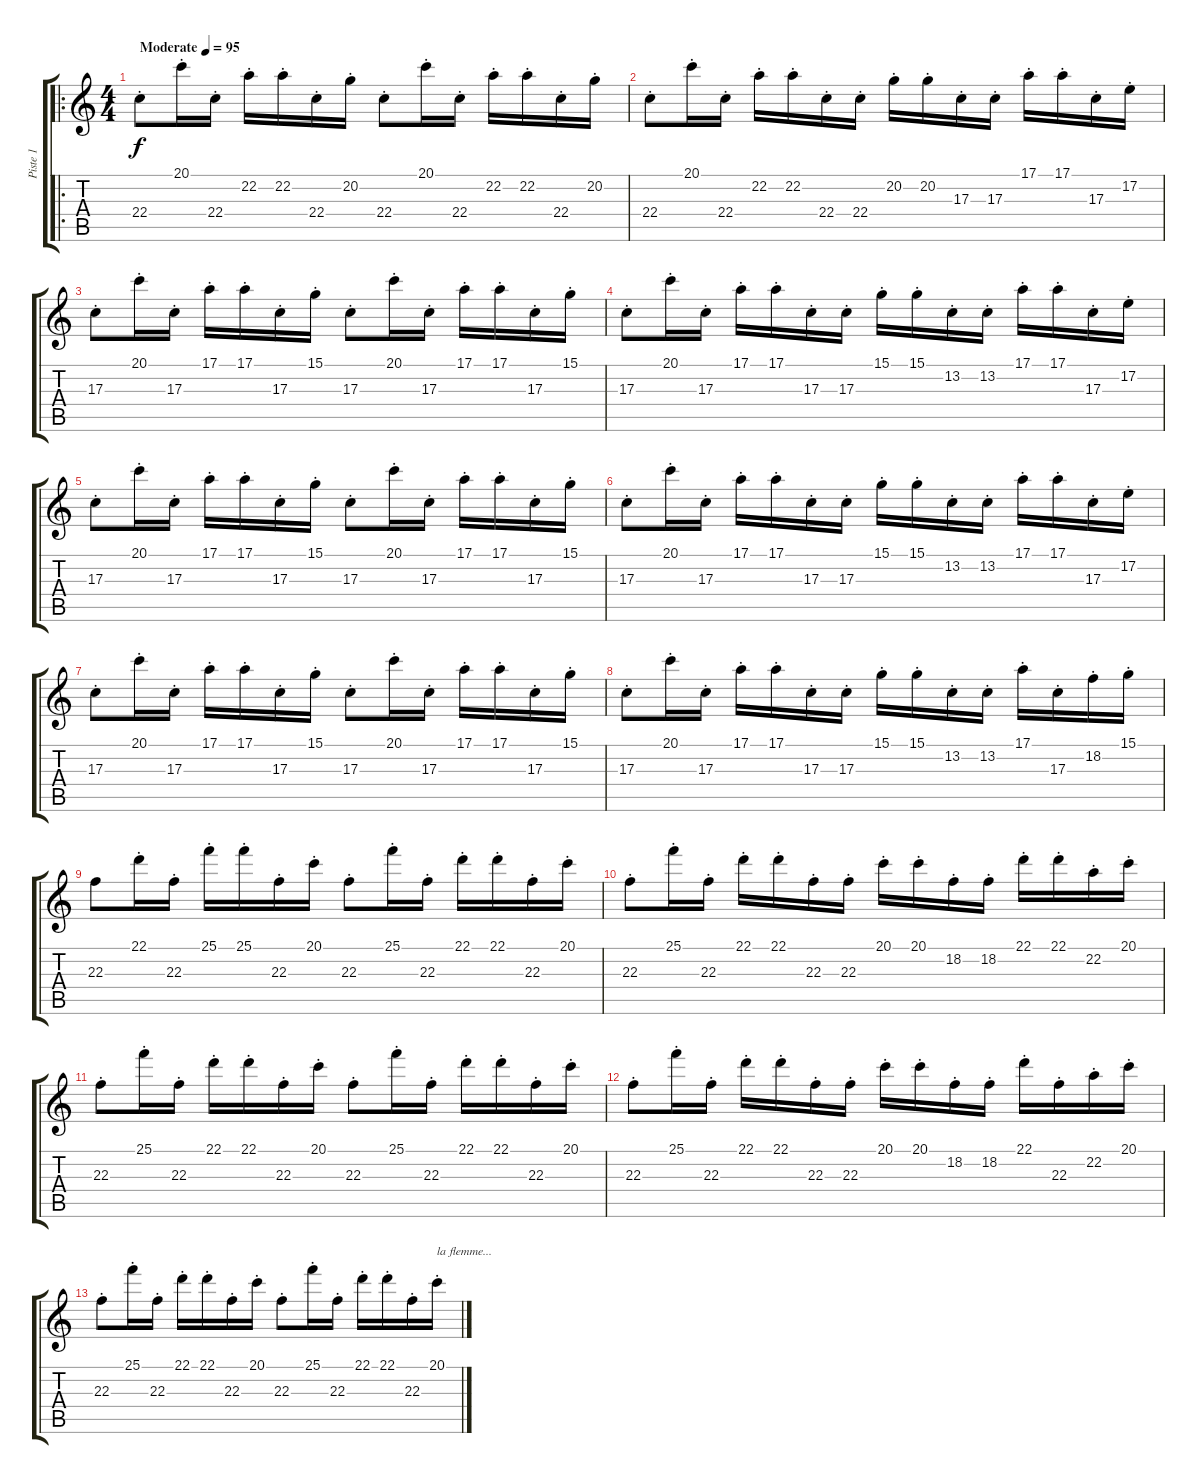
\track ("Piste 1" "Piste 1") {instrument acousticgrandpiano}
\staff {score tabs}
\tuning (E4 B3 G3 D3 A2 E2) {hide}
\ro
\ts (4 4)
\tempo (95 "Moderate")
\clef g2
\ks c
22.4{st}.8{dy f instrument acousticgrandpiano} 20.1{st}.16 22.4{st}.16 22.2{st}.16 22.2{st}.16 22.4{st}.16 20.2{st}.16 22.4{st}.8 20.1{st}.16 22.4{st}.16 22.2{st}.16 22.2{st}.16 22.4{st}.16 20.2{st}.16 |
22.4{st}.8 20.1{st}.16 22.4{st}.16 22.2{st}.16 22.2{st}.16 22.4{st}.16 22.4{st}.16 20.2{st}.16 20.2{st}.16 17.3{st}.16 17.3{st}.16 17.1{st}.16 17.1{st}.16 17.3{st}.16 17.2{st}.16 |
17.3{st}.8 20.1{st}.16 17.3{st}.16 17.1{st}.16 17.1{st}.16 17.3{st}.16 15.1{st}.16 17.3{st}.8 20.1{st}.16 17.3{st}.16 17.1{st}.16 17.1{st}.16 17.3{st}.16 15.1{st}.16 |
17.3{st}.8 20.1{st}.16 17.3{st}.16 17.1{st}.16 17.1{st}.16 17.3{st}.16 17.3{st}.16 15.1{st}.16 15.1{st}.16 13.2{st}.16 13.2{st}.16 17.1{st}.16 17.1{st}.16 17.3{st}.16 17.2{st}.16 |
17.3{st}.8 20.1{st}.16 17.3{st}.16 17.1{st}.16 17.1{st}.16 17.3{st}.16 15.1{st}.16 17.3{st}.8 20.1{st}.16 17.3{st}.16 17.1{st}.16 17.1{st}.16 17.3{st}.16 15.1{st}.16 |
17.3{st}.8 20.1{st}.16 17.3{st}.16 17.1{st}.16 17.1{st}.16 17.3{st}.16 17.3{st}.16 15.1{st}.16 15.1{st}.16 13.2{st}.16 13.2{st}.16 17.1{st}.16 17.1{st}.16 17.3{st}.16 17.2{st}.16 |
17.3{st}.8 20.1{st}.16 17.3{st}.16 17.1{st}.16 17.1{st}.16 17.3{st}.16 15.1{st}.16 17.3{st}.8 20.1{st}.16 17.3{st}.16 17.1{st}.16 17.1{st}.16 17.3{st}.16 15.1{st}.16 |
17.3{st}.8 20.1{st}.16 17.3{st}.16 17.1{st}.16 17.1{st}.16 17.3{st}.16 17.3{st}.16 15.1{st}.16 15.1{st}.16 13.2{st}.16 13.2{st}.16 17.1{st}.16 17.3{st}.16 18.2{st}.16 15.1{st}.16 |
22.3.8 22.1{st}.16 22.3{st}.16 25.1{st}.16 25.1{st}.16 22.3{st}.16 20.1{st}.16 22.3{st}.8 25.1{st}.16 22.3{st}.16 22.1{st}.16 22.1{st}.16 22.3{st}.16 20.1{st}.16 |
22.3{st}.8 25.1{st}.16 22.3{st}.16 22.1{st}.16 22.1{st}.16 22.3{st}.16 22.3{st}.16 20.1{st}.16 20.1{st}.16 18.2{st}.16 18.2{st}.16 22.1{st}.16 22.1{st}.16 22.2{st}.16 20.1{st}.16 |
22.3{st}.8 25.1{st}.16 22.3{st}.16 22.1{st}.16 22.1{st}.16 22.3{st}.16 20.1{st}.16 22.3{st}.8 25.1{st}.16 22.3{st}.16 22.1{st}.16 22.1{st}.16 22.3{st}.16 20.1{st}.16 |
22.3{st}.8 25.1{st}.16 22.3{st}.16 22.1{st}.16 22.1{st}.16 22.3{st}.16 22.3{st}.16 20.1{st}.16 20.1{st}.16 18.2{st}.16 18.2{st}.16 22.1{st}.16 22.3{st}.16 22.2{st}.16 20.1{st}.16 |
22.3{st}.8 25.1{st}.16 22.3{st}.16 22.1{st}.16 22.1{st}.16 22.3{st}.16 20.1{st}.16 22.3{st}.8 25.1{st}.16 22.3{st}.16 22.1{st}.16 22.1{st}.16 22.3{st}.16 20.1{st}.16{txt "la flemme..."}
